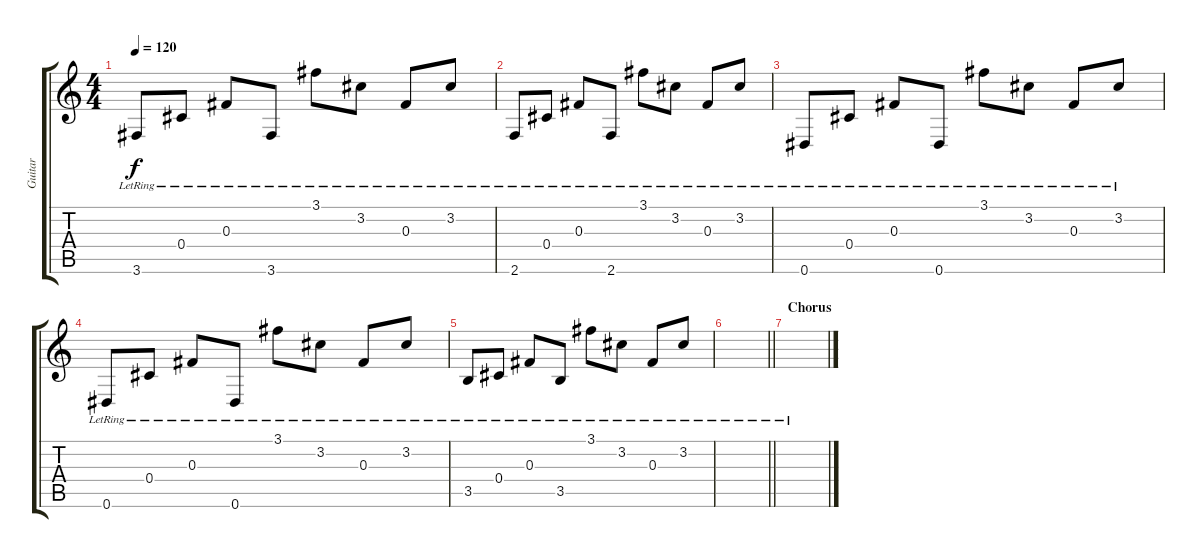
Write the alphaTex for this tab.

\track ("Guitar" "Guitar") {instrument electricguitarclean}
\staff {score tabs}
\tuning (Eb4 Bb3 Gb3 Db3 Ab2 Eb2) {hide}
\ts (4 4)
\tempo 120
\clef g2
\ks c
3.6{lr}.8{dy f} 0.4{lr}.8 0.3{lr}.8 3.6{lr}.8 3.1{lr}.8 3.2{lr}.8 0.3{lr}.8 3.2{lr}.8 |
2.6{lr}.8 0.4{lr}.8 0.3{lr}.8 2.6{lr}.8 3.1{lr}.8 3.2{lr}.8 0.3{lr}.8 3.2{lr}.8 |
0.6{lr}.8 0.4{lr}.8 0.3{lr}.8 0.6{lr}.8 3.1{lr}.8 3.2{lr}.8 0.3{lr}.8 3.2{lr}.8 |
0.6{lr}.8 0.4{lr}.8 0.3{lr}.8 0.6{lr}.8 3.1{lr}.8 3.2{lr}.8 0.3{lr}.8 3.2{lr}.8 |
3.5{lr}.8 0.4{lr}.8 0.3{lr}.8 3.5{lr}.8 3.1{lr}.8 3.2{lr}.8 0.3{lr}.8 3.2{lr}.8 |
\barLineRight lightlight
|
\section ("" "Chorus")
